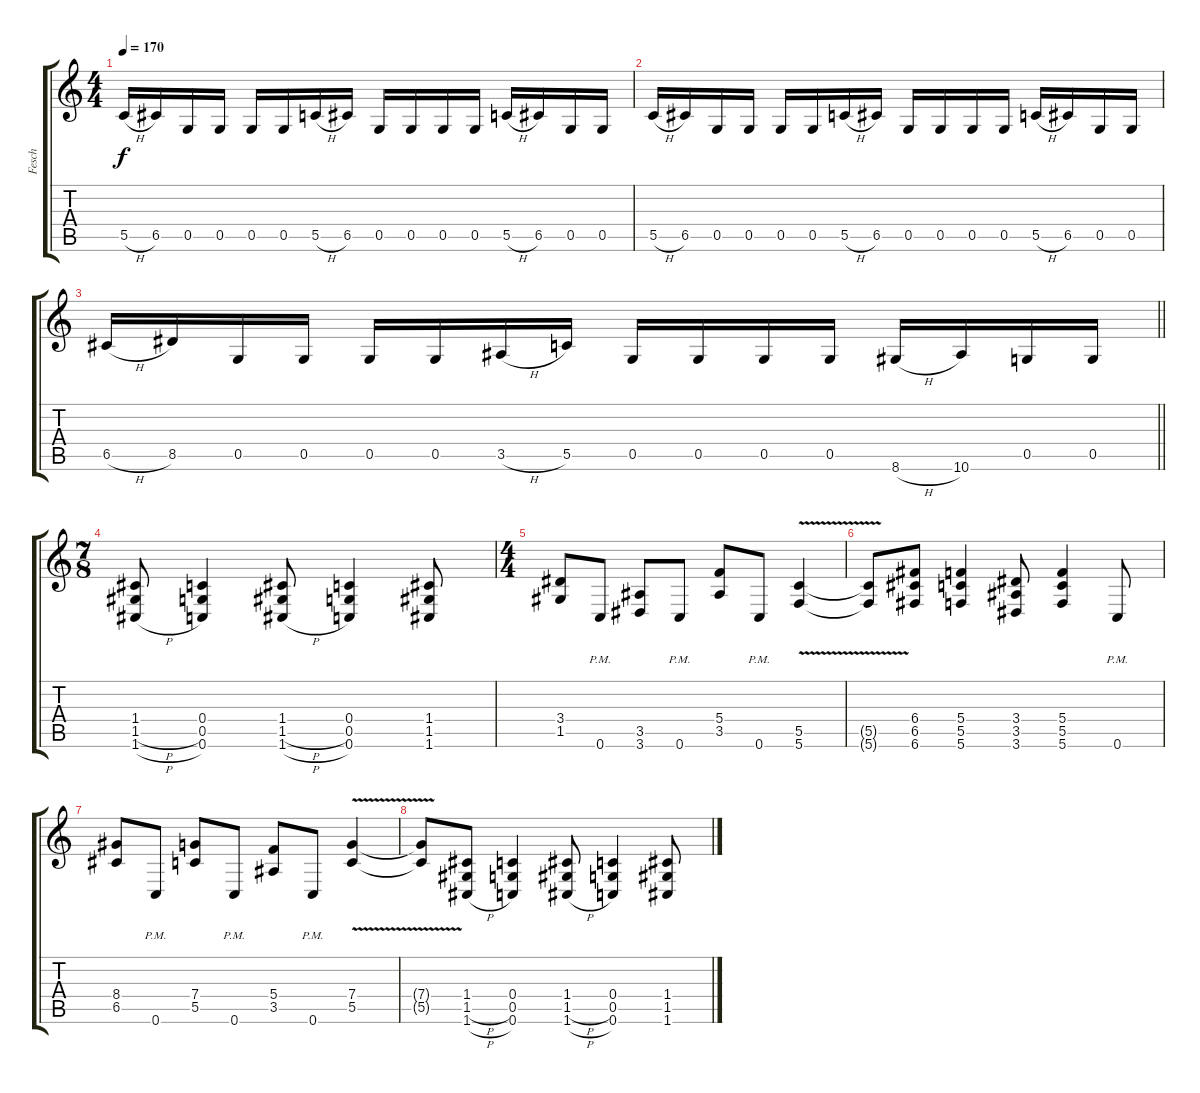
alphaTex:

\track ("Fesch" "Fesch") {instrument distortionguitar}
\staff {score tabs}
\tuning (D4 A3 F3 C3 G2 C2) {hide}
\ts (4 4)
\tempo 170
\clef g2
\ks c
5.5{h}.16{dy f} 6.5.16 0.5.16 0.5.16 0.5.16 0.5.16 5.5{h}.16 6.5.16 0.5.16 0.5.16 0.5.16 0.5.16 5.5{h}.16 6.5.16 0.5.16 0.5.16 |
5.5{h}.16 6.5.16 0.5.16 0.5.16 0.5.16 0.5.16 5.5{h}.16 6.5.16 0.5.16 0.5.16 0.5.16 0.5.16 5.5{h}.16 6.5.16 0.5.16 0.5.16 |
\barLineRight lightlight
6.5{h}.16 8.5.16 0.5.16 0.5.16 0.5.16 0.5.16 3.5{h}.16 5.5.16 0.5.16 0.5.16 0.5.16 0.5.16 8.6{h}.16 10.6.16 0.5.16 0.5.16 |
\ts (7 8)
(1.4 1.5{h} 1.6{h}).8 (0.4 0.5 0.6).4 (1.4 1.5{h} 1.6{h}).8 (0.4 0.5 0.6).4 (1.4 1.5 1.6).8 |
\ts (4 4)
(3.4 1.5).8 0.6{pm}.8 (3.5 3.6).8 0.6{pm}.8 (5.4 3.5).8 0.6{pm}.8 (5.5{v} 5.6).4 |
(5.5{t} 5.6{t}).8 (6.4 6.5 6.6).8 (5.4 5.5 5.6).4 (3.4 3.5 3.6).8 (5.4 5.5 5.6).4 0.6{pm}.8 |
(8.4 6.5).8 0.6{pm}.8 (7.4 5.5).8 0.6{pm}.8 (5.4 3.5).8 0.6{pm}.8 (7.4{v} 5.5{v}).4 |
(7.4{t} 5.5{t}).8 (1.4 1.5{h} 1.6{h}).8 (0.4 0.5 0.6).4 (1.4 1.5{h} 1.6{h}).8 (0.4 0.5 0.6).4 (1.4 1.5 1.6).8
